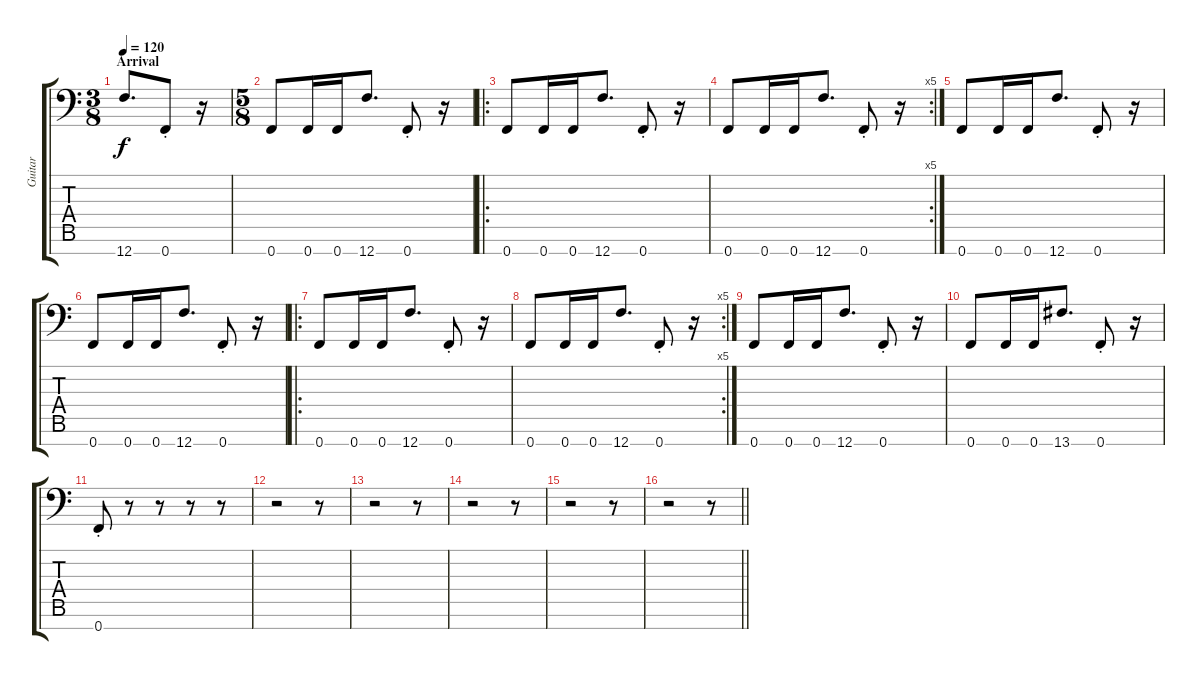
\track ("Guitar" "Guitar") {instrument distortionguitar}
\staff {score tabs}
\tuning (Bb3 Gb3 Db3 Ab2 Eb2 Bb1 F1) {hide}
\ts (3 8)
\section ("" "Arrival")
\tempo 120
\clef f4
\ks c
12.7.8{d dy f} 0.7{st}.8 r.16 |
\ts (5 8)
0.7.8 0.7.16 0.7.16 12.7.8{d} 0.7{st}.8 r.16 |
\ro
0.7.8 0.7.16 0.7.16 12.7.8{d} 0.7{st}.8 r.16 |
\rc 5
0.7.8 0.7.16 0.7.16 12.7.8{d} 0.7{st}.8 r.16 |
0.7.8 0.7.16 0.7.16 12.7.8{d} 0.7{st}.8 r.16 |
0.7.8 0.7.16 0.7.16 12.7.8{d} 0.7{st}.8 r.16 |
\ro
0.7.8 0.7.16 0.7.16 12.7.8{d} 0.7{st}.8 r.16 |
\rc 5
0.7.8 0.7.16 0.7.16 12.7.8{d} 0.7{st}.8 r.16 |
0.7.8 0.7.16 0.7.16 12.7.8{d} 0.7{st}.8 r.16 |
0.7.8 0.7.16 0.7.16 13.7.8{d} 0.7{st}.8 r.16 |
0.7{st}.8 r.8 r.8 r.8 r.8 |
r.2 r.8 |
r.2 r.8 |
r.2 r.8 |
r.2 r.8 |
\barLineRight lightlight
r.2 r.8
